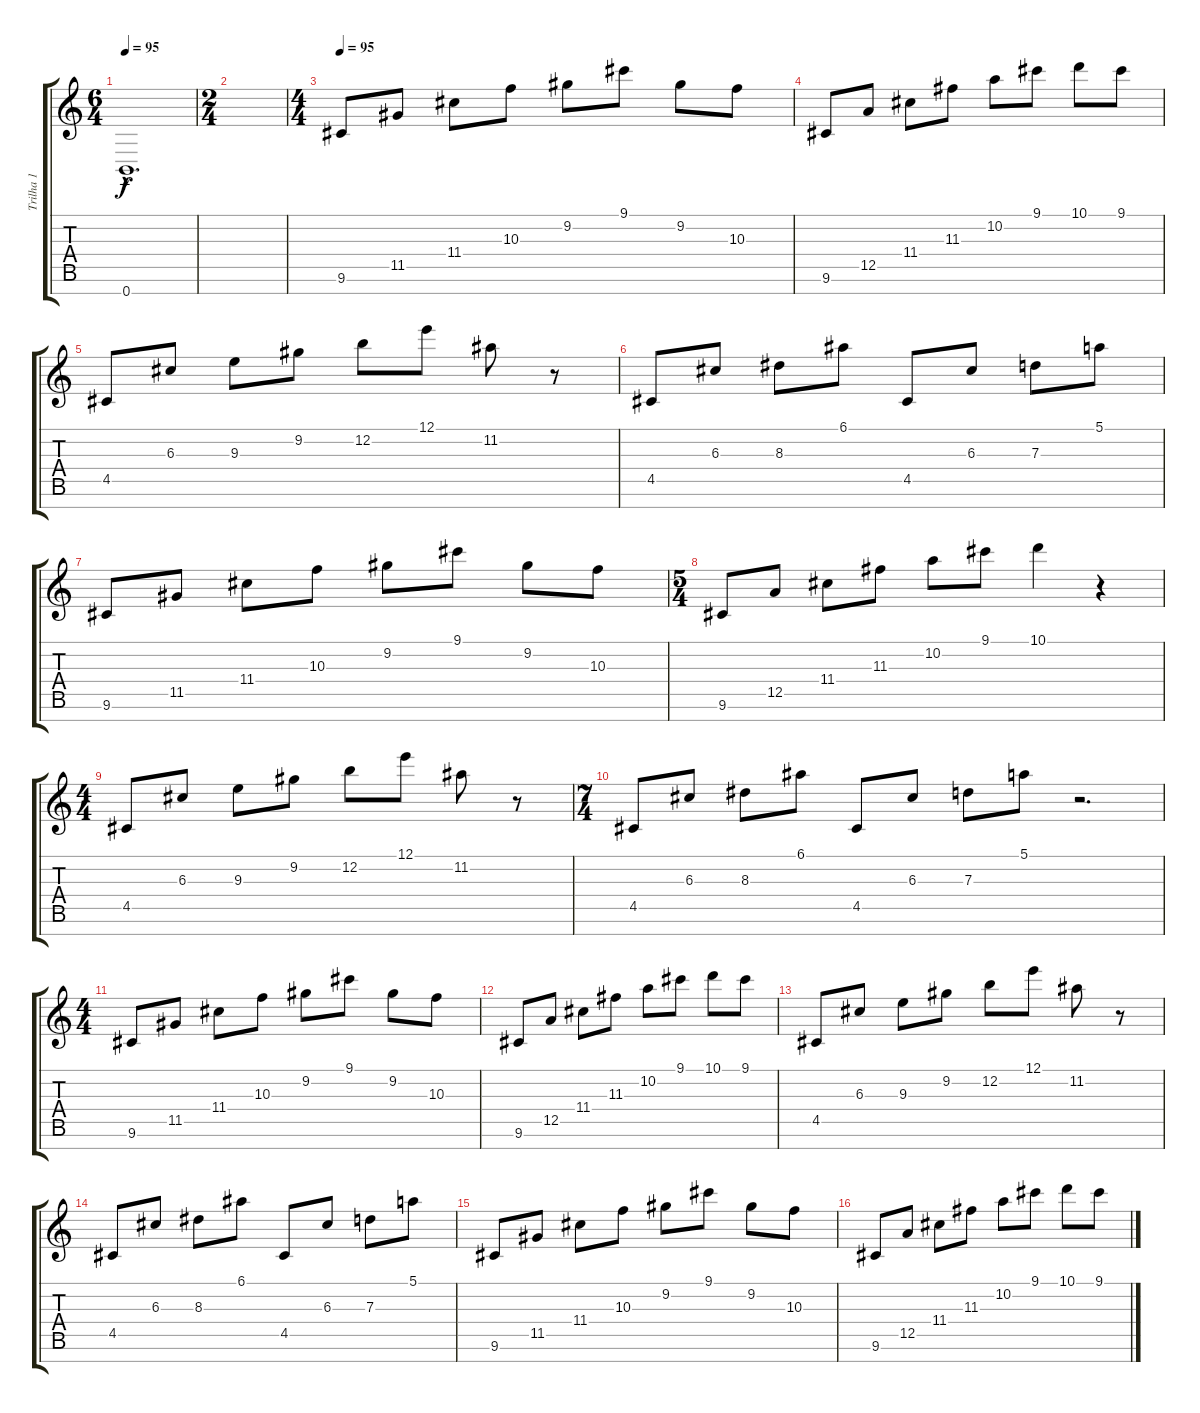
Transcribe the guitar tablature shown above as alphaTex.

\track ("Trilha 1" "Trilha 1") {instrument distortionguitar}
\staff {score tabs}
\tuning (E4 B3 G3 D3 A2 E2 B1) {hide}
\ts (6 4)
\tempo 95
\clef g2
\ks c
0.7{hac}.1{d dy f} |
\ts (2 4)
|
\ts (4 4)
\tempo 95
9.6.8 11.5.8 11.4.8 10.3.8 9.2.8 9.1.8 9.2.8 10.3.8 |
9.6.8 12.5.8 11.4.8 11.3.8 10.2.8 9.1.8 10.1.8 9.1.8 |
4.5.8 6.3.8 9.3.8 9.2.8 12.2.8 12.1.8 11.2.8 r.8 |
4.5.8 6.3.8 8.3.8 6.1.8 4.5.8 6.3.8 7.3.8 5.1.8 |
9.6.8 11.5.8 11.4.8 10.3.8 9.2.8 9.1.8 9.2.8 10.3.8 |
\ts (5 4)
9.6.8 12.5.8 11.4.8 11.3.8 10.2.8 9.1.8 10.1.4 r.4 |
\ts (4 4)
4.5.8 6.3.8 9.3.8 9.2.8 12.2.8 12.1.8 11.2.8 r.8 |
\ts (7 4)
4.5.8 6.3.8 8.3.8 6.1.8 4.5.8 6.3.8 7.3.8 5.1.8 r.2{d} |
\ts (4 4)
9.6.8 11.5.8 11.4.8 10.3.8 9.2.8 9.1.8 9.2.8 10.3.8 |
9.6.8 12.5.8 11.4.8 11.3.8 10.2.8 9.1.8 10.1.8 9.1.8 |
4.5.8 6.3.8 9.3.8 9.2.8 12.2.8 12.1.8 11.2.8 r.8 |
4.5.8 6.3.8 8.3.8 6.1.8 4.5.8 6.3.8 7.3.8 5.1.8 |
9.6.8 11.5.8 11.4.8 10.3.8 9.2.8 9.1.8 9.2.8 10.3.8 |
9.6.8 12.5.8 11.4.8 11.3.8 10.2.8 9.1.8 10.1.8 9.1.8
